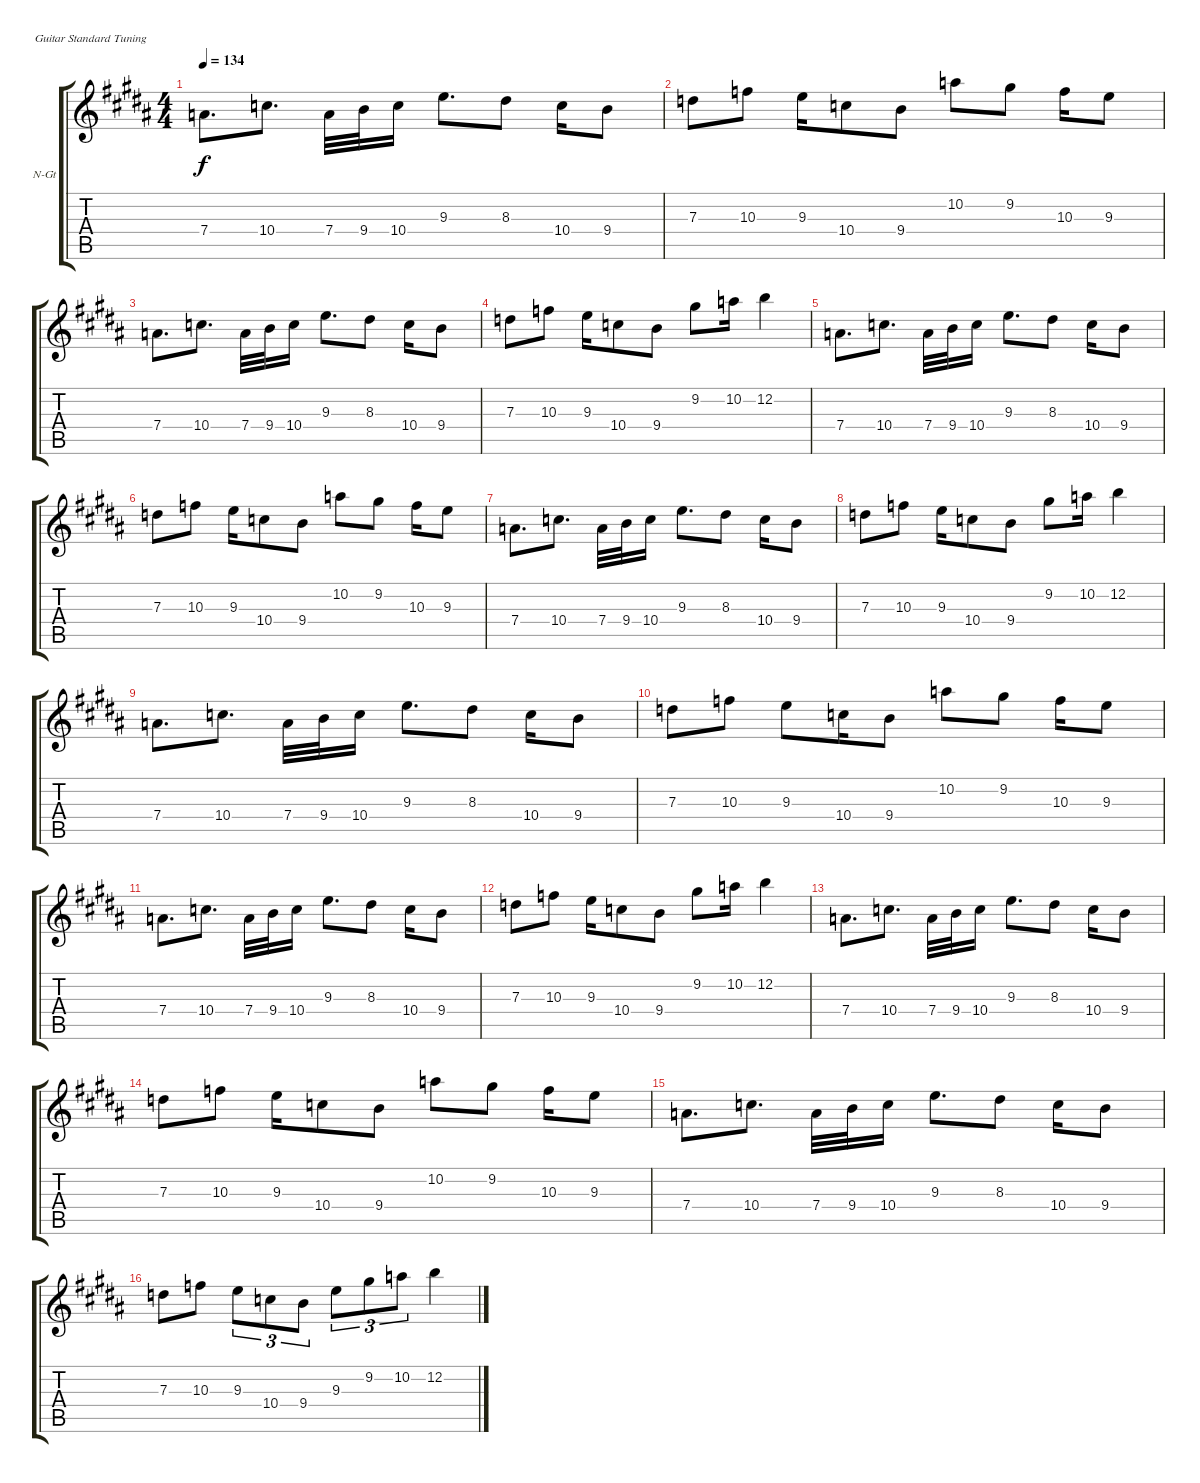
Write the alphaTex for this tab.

\defaultSystemsLayout 4
\bracketExtendMode groupsimilarinstruments
\firstSystemTrackNameOrientation horizontal
\otherSystemsTrackNameOrientation horizontal
\track ("Wynand" "N-Gt") {instrument acousticguitarnylon}
\staff {score tabs}
\tuning (E4 B3 G3 D3 A2 E2)
\ts (4 4)
\tempo 134
\clef g2
\ks b
7.4.8{d dy f} 10.4.8{d} 7.4.32 9.4.32 10.4.16 9.3.8{d} 8.3.8 10.4.16 9.4.8 |
7.3.8 10.3.8 9.3.16 10.4.8 9.4.8 10.2.8 9.2.8 10.3.16 9.3.8 |
7.4.8{d} 10.4.8{d} 7.4.32 9.4.32 10.4.16 9.3.8{d} 8.3.8 10.4.16 9.4.8 |
7.3.8 10.3.8 9.3.16 10.4.8 9.4.8 9.2.8 10.2.16 12.2.4 |
7.4.8{d} 10.4.8{d} 7.4.32 9.4.32 10.4.16 9.3.8{d} 8.3.8 10.4.16 9.4.8 |
7.3.8 10.3.8 9.3.16 10.4.8 9.4.8 10.2.8 9.2.8 10.3.16 9.3.8 |
7.4.8{d} 10.4.8{d} 7.4.32 9.4.32 10.4.16 9.3.8{d} 8.3.8 10.4.16 9.4.8 |
7.3.8 10.3.8 9.3.16 10.4.8 9.4.8 9.2.8 10.2.16 12.2.4 |
7.4.8{d} 10.4.8{d} 7.4.32 9.4.32 10.4.16 9.3.8{d} 8.3.8 10.4.16 9.4.8 |
7.3.8 10.3.8 9.3.8 10.4.16 9.4.8 10.2.8 9.2.8 10.3.16 9.3.8 |
7.4.8{d} 10.4.8{d} 7.4.32 9.4.32 10.4.16 9.3.8{d} 8.3.8 10.4.16 9.4.8 |
7.3.8 10.3.8 9.3.16 10.4.8 9.4.8 9.2.8 10.2.16 12.2.4 |
7.4.8{d} 10.4.8{d} 7.4.32 9.4.32 10.4.16 9.3.8{d} 8.3.8 10.4.16 9.4.8 |
7.3.8 10.3.8 9.3.16 10.4.8 9.4.8 10.2.8 9.2.8 10.3.16 9.3.8 |
7.4.8{d} 10.4.8{d} 7.4.32 9.4.32 10.4.16 9.3.8{d} 8.3.8 10.4.16 9.4.8 |
7.3.8 10.3.8 9.3.8{tu (3 2)} 10.4.8{tu (3 2)} 9.4.8{tu (3 2)} 9.3.8{tu (3 2)} 9.2.8{tu (3 2)} 10.2.8{tu (3 2)} 12.2.4
